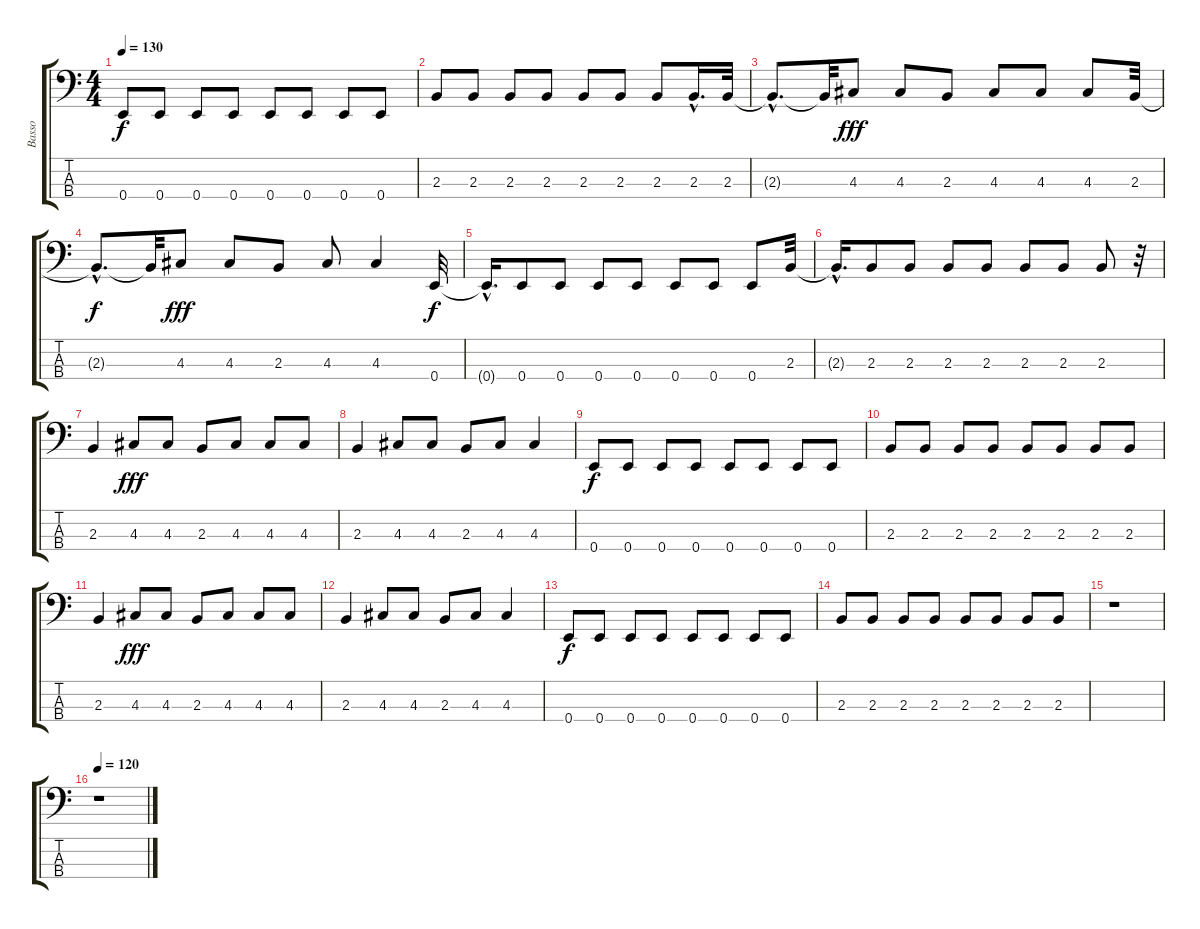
\track ("Basso" "Basso") {instrument electricbasspick}
\staff {score tabs}
\tuning (G2 D2 A1 E1) {hide}
\ts (4 4)
\tempo 130
\clef f4
\ks c
0.4.8{dy f} 0.4.8 0.4.8 0.4.8 0.4.8 0.4.8 0.4.8 0.4.8 |
2.3.8 2.3.8 2.3.8 2.3.8 2.3.8 2.3.8 2.3.8 2.3{hac}.16{d} 2.3.32 |
2.3{hac t}.8{d} 2.3{t}.32 4.3.8{dy fff} 4.3.8 2.3.8 4.3.8 4.3.8 4.3.8 2.3.32 |
2.3{hac t}.8{d dy f} 2.3{t}.32 4.3.8{dy fff} 4.3.8 2.3.8 4.3.8 4.3.4 0.4.32{dy f} |
0.4{hac t}.16{d} 0.4.8 0.4.8 0.4.8 0.4.8 0.4.8 0.4.8 0.4.8 2.3.32 |
2.3{hac t}.16{d} 2.3.8 2.3.8 2.3.8 2.3.8 2.3.8 2.3.8 2.3.8 r.32 |
2.3.4 4.3.8{dy fff} 4.3.8 2.3.8 4.3.8 4.3.8 4.3.8 |
2.3.4 4.3.8 4.3.8 2.3.8 4.3.8 4.3.4 |
0.4.8{dy f} 0.4.8 0.4.8 0.4.8 0.4.8 0.4.8 0.4.8 0.4.8 |
2.3.8 2.3.8 2.3.8 2.3.8 2.3.8 2.3.8 2.3.8 2.3.8 |
2.3.4 4.3.8{dy fff} 4.3.8 2.3.8 4.3.8 4.3.8 4.3.8 |
2.3.4 4.3.8 4.3.8 2.3.8 4.3.8 4.3.4 |
0.4.8{dy f} 0.4.8 0.4.8 0.4.8 0.4.8 0.4.8 0.4.8 0.4.8 |
2.3.8 2.3.8 2.3.8 2.3.8 2.3.8 2.3.8 2.3.8 2.3.8 |
r.1 |
\tempo 120
r.1
